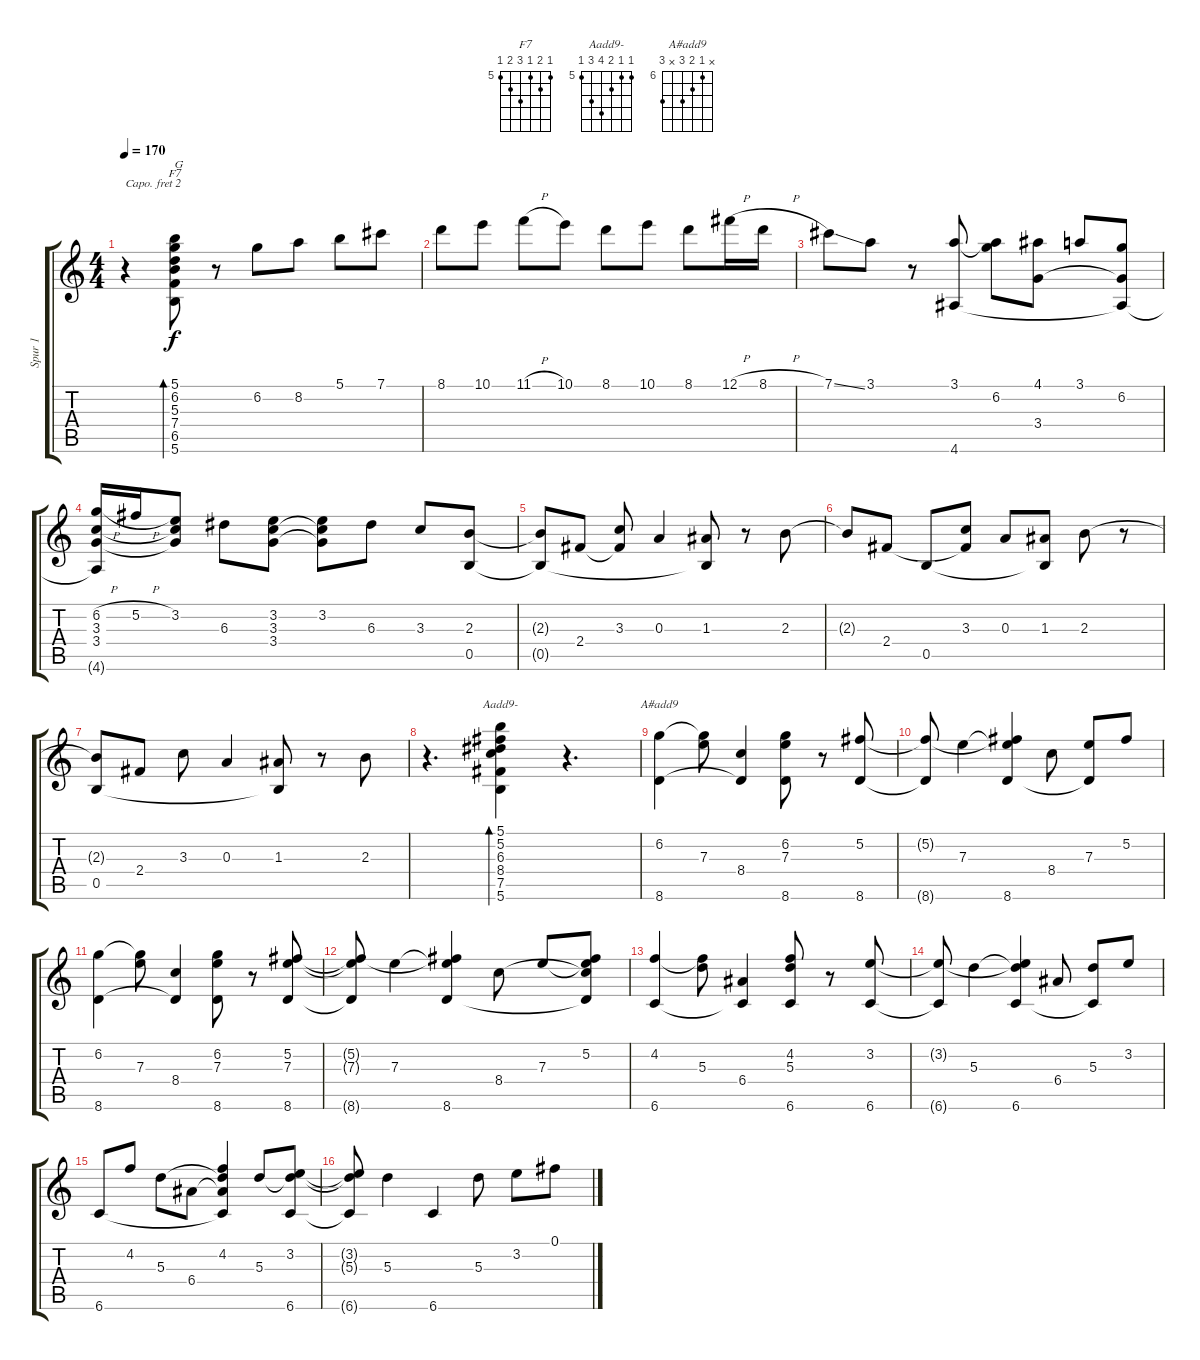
\track ("Spur 1" "Spur 1") {instrument acousticguitarnylon}
\staff {score tabs}
\capo 2
\tuning (E4 B3 G3 D3 A2 E2) {hide}
\chord ("F7" 5 6 5 7 6 5) {firstfret 5}
\chord ("Aadd9-" 5 5 6 8 7 5) {firstfret 5}
\chord ("A#add9" x 6 7 8 x 8) {firstfret 6}
\ts (4 4)
\tempo 170
\clef g2
\ks c
r.4{dy f} (5.1 6.2 5.3 7.4 6.5 5.6).8{bd 30 ch "F7" txt "G"} r.8 6.2.8 8.2.8 5.1.8 7.1.8 |
8.1.8 10.1.8 11.1{h}.8 10.1.8 8.1.8 10.1.8 8.1.8 12.1{h}.16 8.1{h}.16 |
7.1{ss}.8 3.1.8 r.8 (3.1 4.6).8 (3.1{t} 6.2).8 (4.1 3.4).8 3.1.8 (6.2 3.4{t} 4.6{t}).8 |
(6.2{h} 3.3 3.4 4.6{t}).16 5.2{h}.16 (3.2 3.3{t} 3.4{t}).8 6.3.8 (3.2 3.3 3.4).8 (3.2 3.3{t} 3.4{t}).8 6.3.8 3.3.8 (2.3 0.5).8 |
(2.3{t} 0.5{t}).8 2.4.8 (3.3 2.4{t}).8 0.3.4 (1.3 0.5{t}).8 r.8 2.3.8 |
2.3{t}.8 2.4.8 0.5.8 (3.3 2.4{t}).8 0.3.8 (1.3 0.5{t}).8 2.3.8 r.8 |
(2.3{t} 0.5).8 2.4.8 3.3.8 0.3.4 (1.3 0.5{t}).8 r.8 2.3.8 |
r.4{d} (5.1 5.2 6.3 8.4 7.5 5.6).4{bd 30 ch "Aadd9-"} r.4{d} |
(6.2 8.6).4{ch "A#add9"} (6.2{t} 7.3).8 (8.4 8.6{t}).4 (6.2 7.3 8.6).8 r.8 (5.2 8.6).8 |
(5.2{t} 8.6{t}).8 7.3.4 (5.2{t} 7.3{t} 8.6).4 8.4.8 (7.3 8.6{t}).8 5.2.8 |
(6.2 8.6).4 (6.2{t} 7.3).8 (8.4 8.6{t}).4 (6.2 7.3 8.6).8 r.8 (5.2 7.3 8.6).8 |
(5.2{t} 7.3{t} 8.6{t}).8 7.3.4 (5.2{t} 7.3{t} 8.6).4 8.4.8 7.3.8 (5.2 7.3{t} 8.4{t} 8.6{t}).8 |
(4.2 6.6).4 (4.2{t} 5.3).8 (6.4 6.6{t}).4 (4.2 5.3 6.6).8 r.8 (3.2 6.6).8 |
(3.2{t} 6.6{t}).8 5.3.4 (3.2{t} 5.3{t} 6.6).4 6.4.8 (5.3 6.6{t}).8 3.2.8 |
6.6.8 4.2.8 5.3.8 6.4.8 (4.2 5.3{t} 6.4{t} 6.6{t}).4 5.3.8 (3.2 5.3{t} 6.6).8 |
(3.2{t} 5.3{t} 6.6{t}).8 5.3.4 6.6.4 5.3.8 3.2.8 0.1.8
